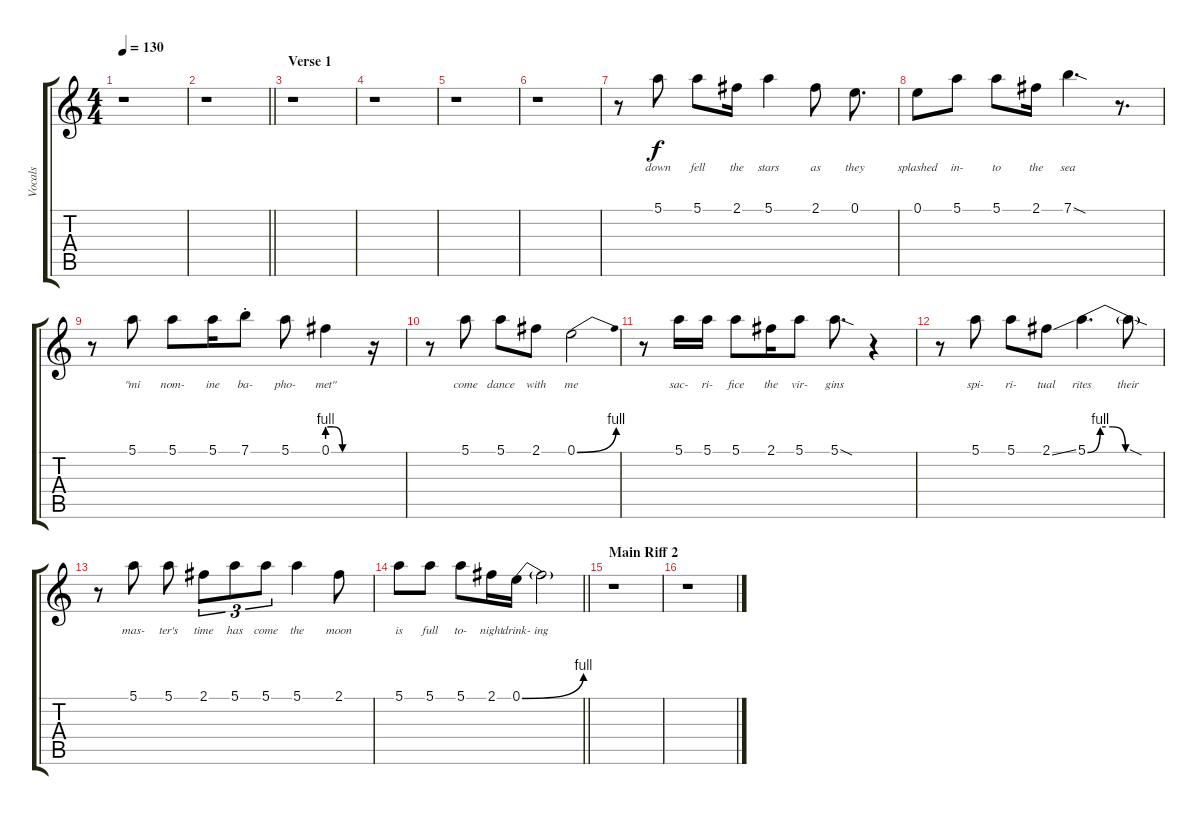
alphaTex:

\track ("Vocals" "Vocals") {instrument overdrivenguitar}
\staff {score tabs}
\tuning (E4 B3 G3 D3 A2 E2) {hide}
\ts (4 4)
\tempo 130
\clef g2
\ks c
r.1{dy f} |
\barLineRight lightlight
r.1 |
\section ("" "Verse 1")
r.1 |
r.1 |
r.1 |
r.1 |
r.8 5.1.8{lyrics (0 "down") lyrics (1 "") lyrics (2 "") lyrics (3 "") lyrics (4 "")} 5.1.8{lyrics (0 "fell") lyrics (1 "") lyrics (2 "") lyrics (3 "") lyrics (4 "")} 2.1.16{lyrics (0 "the") lyrics (1 "") lyrics (2 "") lyrics (3 "") lyrics (4 "")} 5.1.4{lyrics (0 "stars") lyrics (1 "") lyrics (2 "") lyrics (3 "") lyrics (4 "")} 2.1.8{lyrics (0 "as") lyrics (1 "") lyrics (2 "") lyrics (3 "") lyrics (4 "")} 0.1.8{d lyrics (0 "they") lyrics (1 "") lyrics (2 "") lyrics (3 "") lyrics (4 "")} |
0.1.8{lyrics (0 "splashed") lyrics (1 "") lyrics (2 "") lyrics (3 "") lyrics (4 "")} 5.1.8{lyrics (0 "in-") lyrics (1 "") lyrics (2 "") lyrics (3 "") lyrics (4 "")} 5.1.8{lyrics (0 "to") lyrics (1 "") lyrics (2 "") lyrics (3 "") lyrics (4 "")} 2.1.16{lyrics (0 "the") lyrics (1 "") lyrics (2 "") lyrics (3 "") lyrics (4 "")} 7.1{sod}.4{d lyrics (0 "sea") lyrics (1 "") lyrics (2 "") lyrics (3 "") lyrics (4 "")} r.8{d} |
r.8 5.1.8{lyrics (0 "\"mi") lyrics (1 "") lyrics (2 "") lyrics (3 "") lyrics (4 "")} 5.1.8{lyrics (0 "nom-") lyrics (1 "") lyrics (2 "") lyrics (3 "") lyrics (4 "")} 5.1.16{lyrics (0 "ine") lyrics (1 "") lyrics (2 "") lyrics (3 "") lyrics (4 "")} 7.1{st}.8{lyrics (0 "ba-") lyrics (1 "") lyrics (2 "") lyrics (3 "") lyrics (4 "")} 5.1.8{lyrics (0 "pho-") lyrics (1 "") lyrics (2 "") lyrics (3 "") lyrics (4 "")} 0.1{be (custom 0 4 10 4 25 0 60 0)}.4{lyrics (0 "met\"") lyrics (1 "") lyrics (2 "") lyrics (3 "") lyrics (4 "")} r.16 |
r.8 5.1.8{lyrics (0 "come") lyrics (1 "") lyrics (2 "") lyrics (3 "") lyrics (4 "")} 5.1.8{lyrics (0 "dance") lyrics (1 "") lyrics (2 "") lyrics (3 "") lyrics (4 "")} 2.1.8{lyrics (0 "with") lyrics (1 "") lyrics (2 "") lyrics (3 "") lyrics (4 "")} 0.1{be (bend 0 0 60 4)}.2{lyrics (0 "me") lyrics (1 "") lyrics (2 "") lyrics (3 "") lyrics (4 "")} |
r.8 5.1.16{lyrics (0 "sac-") lyrics (1 "") lyrics (2 "") lyrics (3 "") lyrics (4 "")} 5.1.16{lyrics (0 "ri-") lyrics (1 "") lyrics (2 "") lyrics (3 "") lyrics (4 "")} 5.1.8{lyrics (0 "fice") lyrics (1 "") lyrics (2 "") lyrics (3 "") lyrics (4 "")} 2.1.16{lyrics (0 "the") lyrics (1 "") lyrics (2 "") lyrics (3 "") lyrics (4 "")} 5.1.8{lyrics (0 "vir-") lyrics (1 "") lyrics (2 "") lyrics (3 "") lyrics (4 "")} 5.1{sod}.8{d lyrics (0 "gins") lyrics (1 "") lyrics (2 "") lyrics (3 "") lyrics (4 "")} r.4 |
r.8 5.1.8{lyrics (0 "spi-") lyrics (1 "") lyrics (2 "") lyrics (3 "") lyrics (4 "")} 5.1.8{lyrics (0 "ri-") lyrics (1 "") lyrics (2 "") lyrics (3 "") lyrics (4 "")} 2.1{ss}.8{lyrics (0 "tual") lyrics (1 "") lyrics (2 "") lyrics (3 "") lyrics (4 "")} 5.1{be (custom 0 0 10 4 20 4 30 0 60 0)}.4{d lyrics (0 "rites") lyrics (1 "") lyrics (2 "") lyrics (3 "") lyrics (4 "")} 5.1{sod t}.8{lyrics (0 "their") lyrics (1 "") lyrics (2 "") lyrics (3 "") lyrics (4 "")} |
r.8 5.1.8{lyrics (0 "mas-") lyrics (1 "") lyrics (2 "") lyrics (3 "") lyrics (4 "")} 5.1.8{lyrics (0 "ter's") lyrics (1 "") lyrics (2 "") lyrics (3 "") lyrics (4 "")} 2.1.8{tu (3 2) lyrics (0 "time") lyrics (1 "") lyrics (2 "") lyrics (3 "") lyrics (4 "")} 5.1.8{tu (3 2) lyrics (0 "has") lyrics (1 "") lyrics (2 "") lyrics (3 "") lyrics (4 "")} 5.1.8{tu (3 2) lyrics (0 "come") lyrics (1 "") lyrics (2 "") lyrics (3 "") lyrics (4 "")} 5.1.4{lyrics (0 "the") lyrics (1 "") lyrics (2 "") lyrics (3 "") lyrics (4 "")} 2.1.8{lyrics (0 "moon") lyrics (1 "") lyrics (2 "") lyrics (3 "") lyrics (4 "")} |
\barLineRight lightlight
5.1.8{lyrics (0 "is") lyrics (1 "") lyrics (2 "") lyrics (3 "") lyrics (4 "")} 5.1.8{lyrics (0 "full") lyrics (1 "") lyrics (2 "") lyrics (3 "") lyrics (4 "")} 5.1.8{lyrics (0 "to-") lyrics (1 "") lyrics (2 "") lyrics (3 "") lyrics (4 "")} 2.1.16{lyrics (0 "night") lyrics (1 "") lyrics (2 "") lyrics (3 "") lyrics (4 "")} 0.1{be (bend 0 0 60 4)}.16{lyrics (0 "drink-") lyrics (1 "") lyrics (2 "") lyrics (3 "") lyrics (4 "")} 0.1{t}.2{lyrics (0 "ing") lyrics (1 "") lyrics (2 "") lyrics (3 "") lyrics (4 "")} |
\section ("" "Main Riff 2")
r.1 |
r.1
